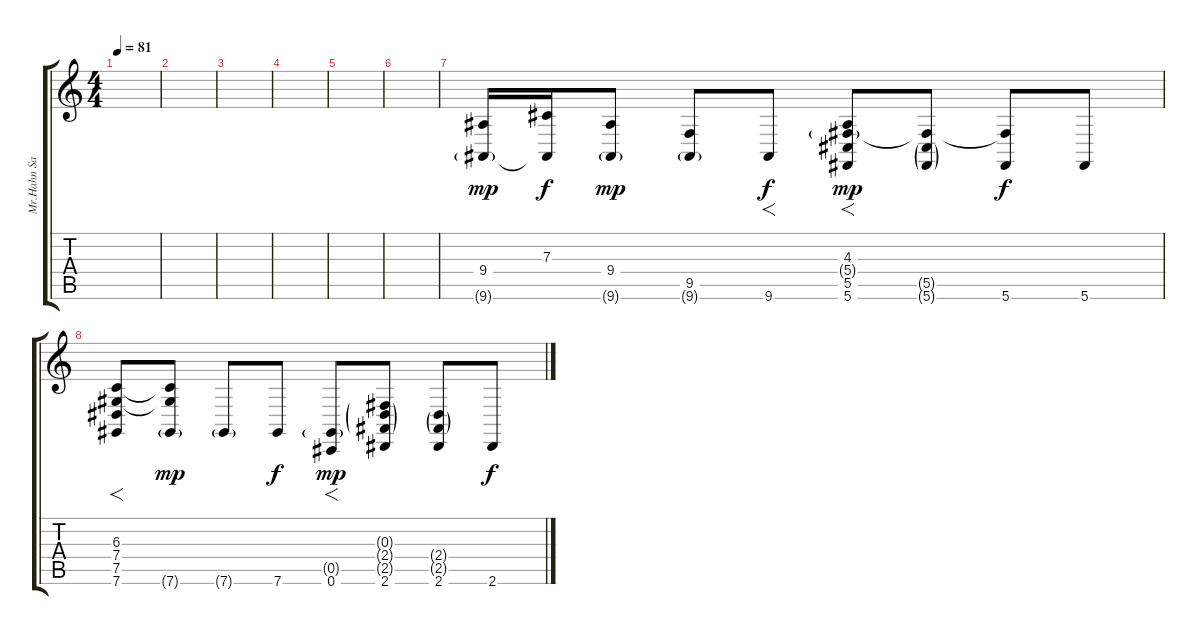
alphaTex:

\track ("Mr.Hahn Sampler1" "Mr.Hahn Sa") {instrument lead5charang}
\staff {score tabs}
\tuning (Eb4 Bb3 Gb3 Db3 Ab2 Db2) {hide}
\ts (4 4)
\tempo 81
\clef g2
\ks c
|
|
|
|
|
|
(9.4 9.6{g}).16{dy mp} (7.3 9.6{t}).16{dy f} (9.4 9.6{g}).8{dy mp} (9.5 9.6{g}).8 9.6.8{f dy f} (4.3 5.4{g} 5.5 5.6).8{f dy mp} (5.4{t} 5.5{g} 5.6{g}).8 (5.4{t} 5.6).8{dy f} 5.6.8 |
(6.3 7.4 7.5 7.6).8{f} (6.3{t} 7.4{t} 7.6{g}).8{dy mp} 7.6{g}.8 7.6.8{dy f} (0.5{g} 0.6).8{f dy mp} (0.3{g} 2.4{g} 2.5{g} 2.6).8 (2.4{g} 2.5{g} 2.6).8 2.6.8{dy f}
